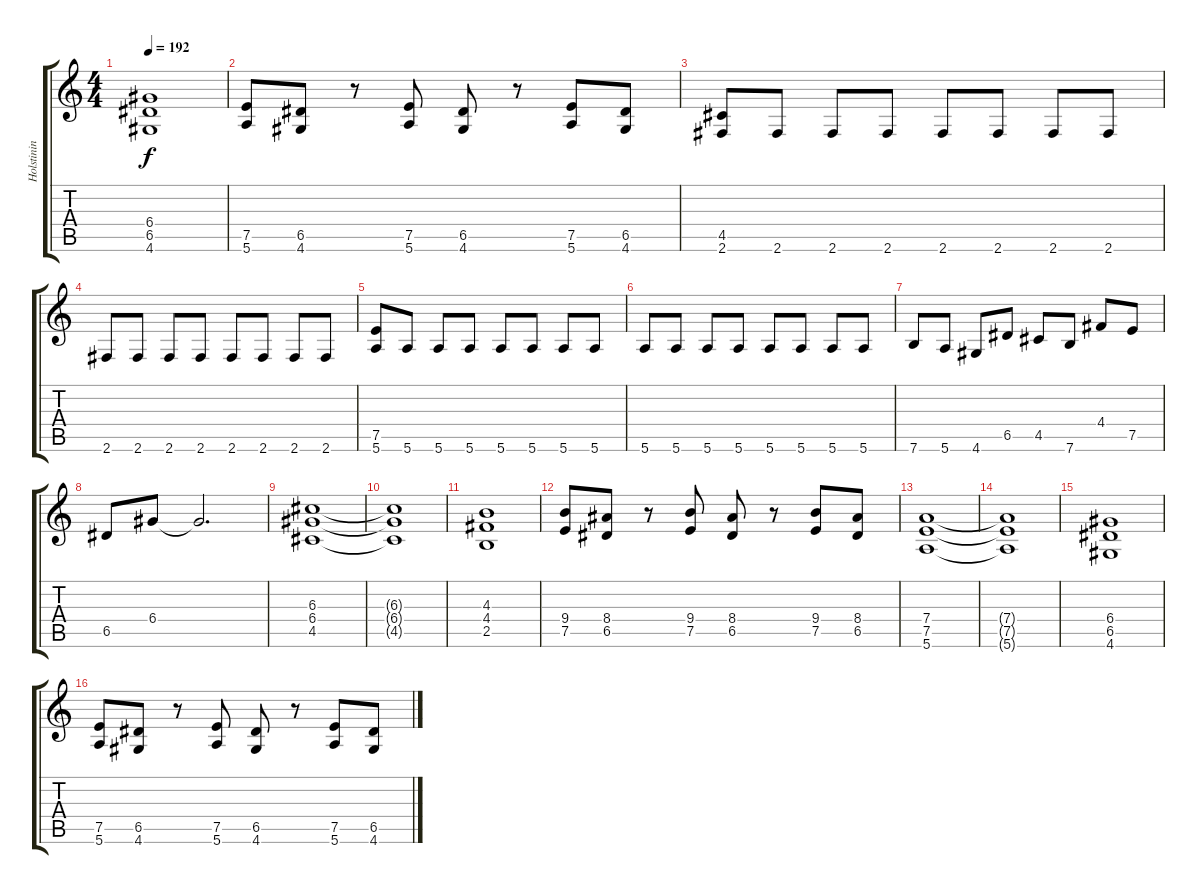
\track ("Holstinin 2" "Holstinin ") {instrument overdrivenguitar}
\staff {score tabs}
\tuning (E4 B3 G3 D3 A2 E2) {hide}
\ts (4 4)
\tempo 192
\clef g2
\ks c
(6.4 6.5 4.6).1{dy f} |
(7.5 5.6).8 (6.5 4.6).8 r.8 (7.5 5.6).8 (6.5 4.6).8 r.8 (7.5 5.6).8 (6.5 4.6).8 |
(4.5 2.6).8 2.6.8 2.6.8 2.6.8 2.6.8 2.6.8 2.6.8 2.6.8 |
2.6.8 2.6.8 2.6.8 2.6.8 2.6.8 2.6.8 2.6.8 2.6.8 |
(7.5 5.6).8 5.6.8 5.6.8 5.6.8 5.6.8 5.6.8 5.6.8 5.6.8 |
5.6.8 5.6.8 5.6.8 5.6.8 5.6.8 5.6.8 5.6.8 5.6.8 |
7.6.8 5.6.8 4.6.8 6.5.8 4.5.8 7.6.8 4.4.8 7.5.8 |
6.5.8 6.4.8 6.4{t}.2{d} |
(6.3 6.4 4.5).1 |
(6.3{t} 6.4{t} 4.5{t}).1 |
(4.3 4.4 2.5).1 |
(9.4 7.5).8 (8.4 6.5).8 r.8 (9.4 7.5).8 (8.4 6.5).8 r.8 (9.4 7.5).8 (8.4 6.5).8 |
(7.4 7.5 5.6).1 |
(7.4{t} 7.5{t} 5.6{t}).1 |
(6.4 6.5 4.6).1 |
(7.5 5.6).8 (6.5 4.6).8 r.8 (7.5 5.6).8 (6.5 4.6).8 r.8 (7.5 5.6).8 (6.5 4.6).8
